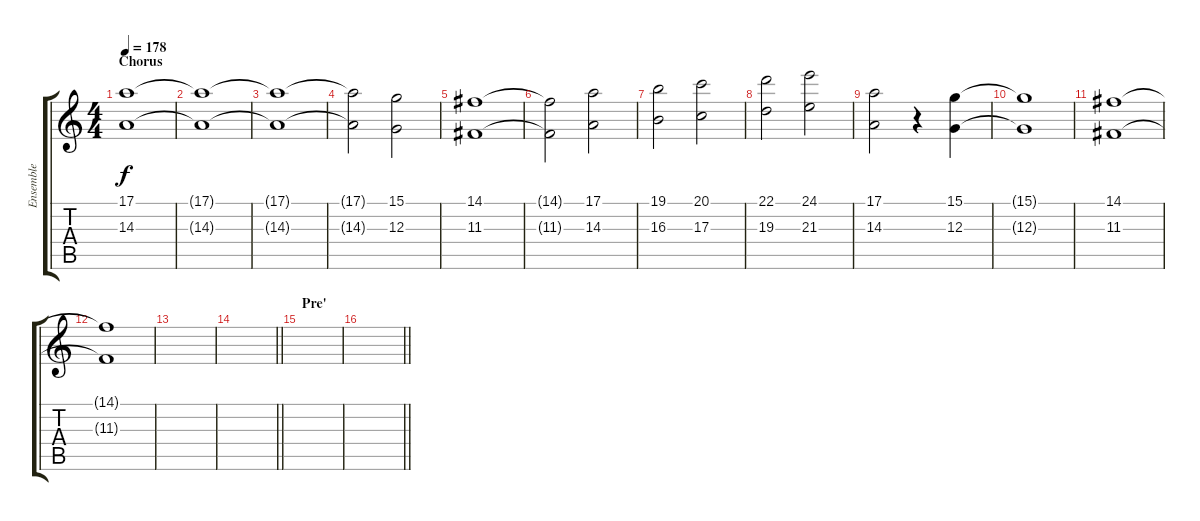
\track ("Ensemble" "Ensemble") {instrument stringensemble1}
\staff {score tabs}
\tuning (E4 B3 G3 D3 A2 D2) {hide}
\ts (4 4)
\section ("" "Chorus")
\tempo 178
\clef g2
\ks c
(17.1 14.3).1{dy f} |
(17.1{t} 14.3{t}).1 |
(17.1{t} 14.3{t}).1 |
(17.1{t} 14.3{t}).2 (15.1 12.3).2 |
(14.1 11.3).1 |
(14.1{t} 11.3{t}).2 (17.1 14.3).2 |
(19.1 16.3).2 (20.1 17.3).2 |
(22.1 19.3).2 (24.1 21.3).2 |
(17.1 14.3).2 r.4 (15.1 12.3).4 |
(15.1{t} 12.3{t}).1 |
(14.1 11.3).1 |
(14.1{t} 11.3{t}).1 |
|
\barLineRight lightlight
|
\section ("" "Pre'")
|
\barLineRight lightlight
